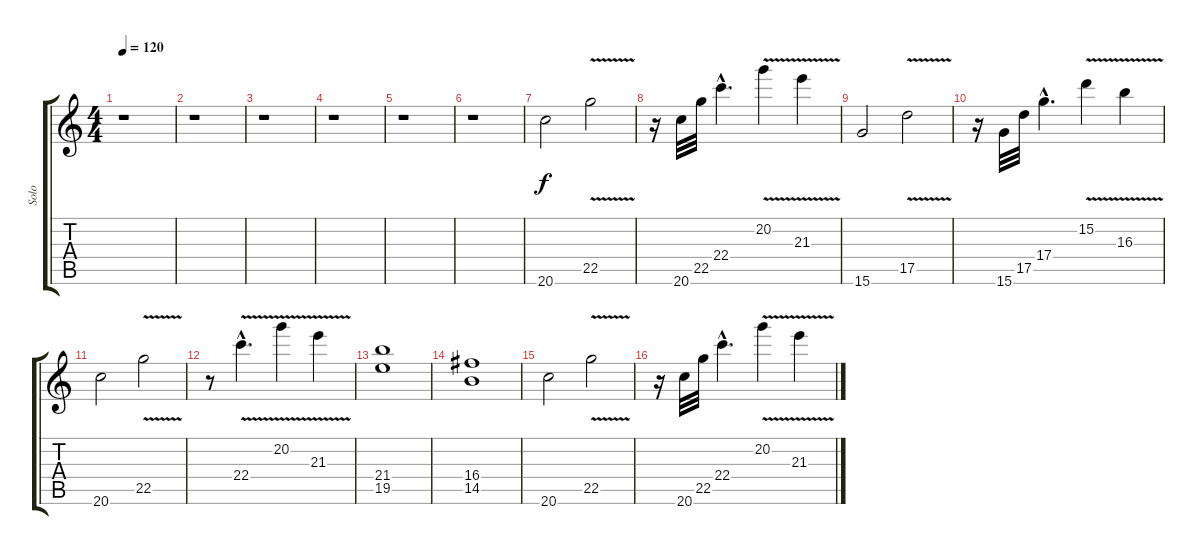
\track ("Solo" "Solo") {instrument electricguitarjazz}
\staff {score tabs}
\tuning (E4 B3 G3 D3 A2 E2) {hide}
\ts (4 4)
\tempo 120
\clef g2
\ks c
r.1{dy f} |
r.1 |
r.1 |
r.1 |
r.1 |
r.1 |
20.6.2{instrument distortionguitar} 22.5{v}.2 |
r.16 20.6.32 22.5.32 22.4{hac}.4{d} 20.2{v}.4 21.3{v}.4 |
15.6.2 17.5{v}.2 |
r.16 15.6.32 17.5.32 17.4{hac}.4{d} 15.2{v}.4 16.3{v}.4 |
20.6.2 22.5{v}.2 |
r.8 22.4{v hac}.4{d} 20.2{v}.4 21.3{v}.4 |
(21.4 19.5).1 |
(16.4 14.5).1 |
20.6.2 22.5{v}.2 |
r.16 20.6.32 22.5.32 22.4{hac}.4{d} 20.2{v}.4 21.3{v}.4
